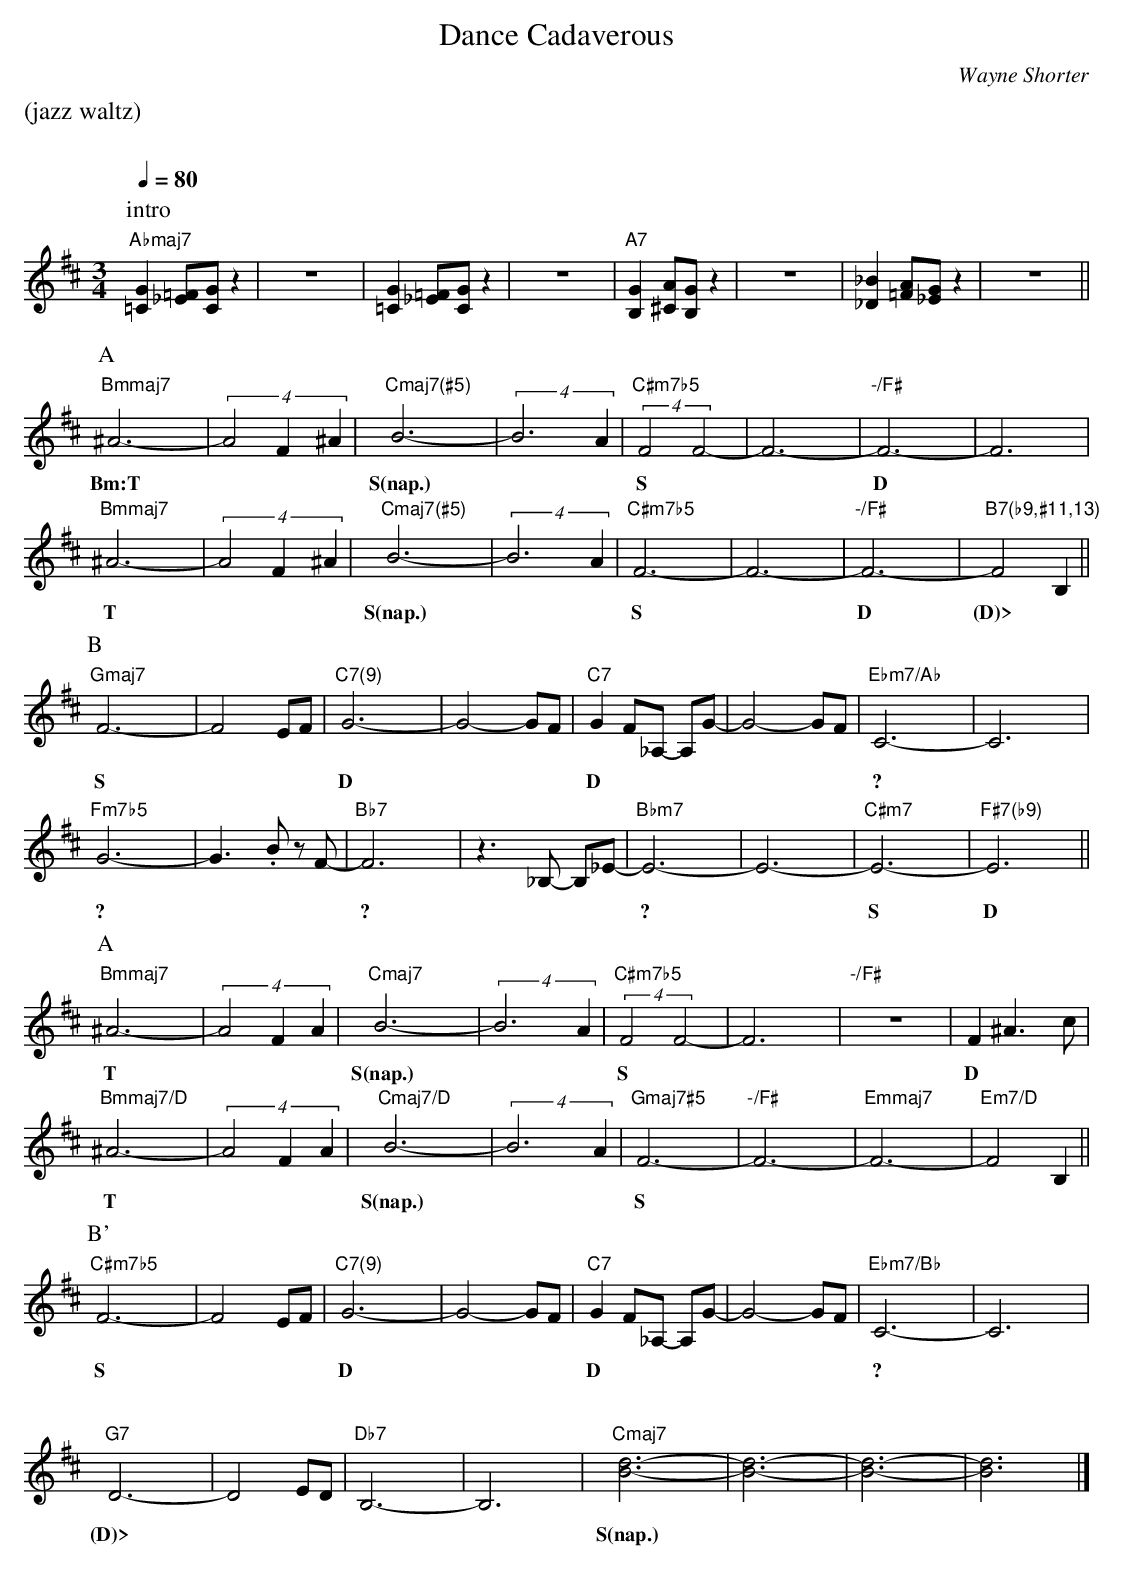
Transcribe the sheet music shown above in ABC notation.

X:1
T: Dance Cadaverous
M:3/4
L:1/4
C:Wayne Shorter
Q:1/4=80
%%staves (chords melody)
K:Bm
%%text (jazz waltz)
%%vskip 20
P: intro
V:chords
"Abmaj7"x x x | x x x | x x x | x x x |\
"A7"x x x | x x x | x x x | x x x ||
V:melody
[G=C][=F/_E/][G/C/]z | z3 | [G=C][=F/_E/][G/C/]z | z3 |\
[GB,][A/^C/][G/B,/]z | z3 | [_B_D][A/=F/][G/_E/]z | z3 ||
P: A
V:chords
"Bmmaj7"x x x | x x x | "Cmaj7(#5)"x x x | x x x |\
"C#m7b5"x x x | x x x | "-/F#"x x x | x x x |
"Bmmaj7"x x x | x x x | "Cmaj7(#5)"x x x | x x x |\
"C#m7b5"x x x | x x x | "-/F#"x x x | "B7(b9,#11,13)"x x x ||
V:melody
^A3- | (4:3:3A2F^A | B3- | (4:3:2B3A | (4:3:2F2F2- | F3- | F3- | F3 |
w:Bm:T *** S(nap.)** S** D*
^A3- | (4:3:3A2F^A | B3- | (4:3:2B3A | F3- | F3- | F3- | F2B, ||
w:T *** S(nap.)** S* D (D)>*
P: B
V:chords
"Gmaj7"x x x | x x x | "C7(9)"x x x | x x x |\
"C7"x x x | x x x | "Ebm7/Ab"x x x | x x x |
"Fm7b5"x x x | x x x | "Bb7"x x x | x x x |\
"Bbm7"x x x | x x x | "C#m7"x x x | "F#7(b9)"x x x ||
V:melody
F3- | F2E/F/ | G3- | G2-G/F/ | GF/_A,/- A,/G/-| G2-G/F/ | C3- | C3 |
w:S*** D*** D******* ?*
G3- | G>.B z/F/- | F3 | z>_B,- B,/_E/- | E3- | E3- | E3- | E3 ||
w:?***?***?*S D
P: A
V:chords
"Bmmaj7"x x x | x x x | "Cmaj7"x x x | x x x |\
"C#m7b5"x x x | x x x | "-/F#"x x x | x x x |
"Bmmaj7/D"x x x | x x x | "Cmaj7/D"x x x | x x x |\
"Gmaj7#5"x x x | "-/F#"x x x | "Emmaj7"x x x | "Em7/D"x x x ||
V:melody
^A3- | (4:3:3A2FA | B3- | (4:3:2B3A | (4:3:2F2F2- | F3 | z3 | F^A>c |
w:T***S(nap.)** S** D**
^A3- | (4:3:3A2FA | B3- | (4:3:2B3A | F3- | F3- | F3- | F2B, ||
w:T***S(nap.)** S** **
P: B'
V:chords
"C#m7b5"x x x | x x x | "C7(9)"x x x | x x x |\
"C7"x x x | x x x | "Ebm7/Bb"x x x | x x x |
"G7"x x x | x x x | "Db7"x x x | x x x |\
"Cmaj7"x x x | x x x | x x x | x x x |]
V:melody
F3- | F2E/F/ | G3- | G2-G/F/ | GF/_A,/- A,/G/-| G2-G/F/ | C3- | C3 |
w:S*** D*** D******* ?*
D3- | D2E/D/ | B,3- | B,3 | [d3-B3-] | [d3-B3-] | [d3-B3-] | [d3B3] |]
w:(D)>*****S(nap.)***
